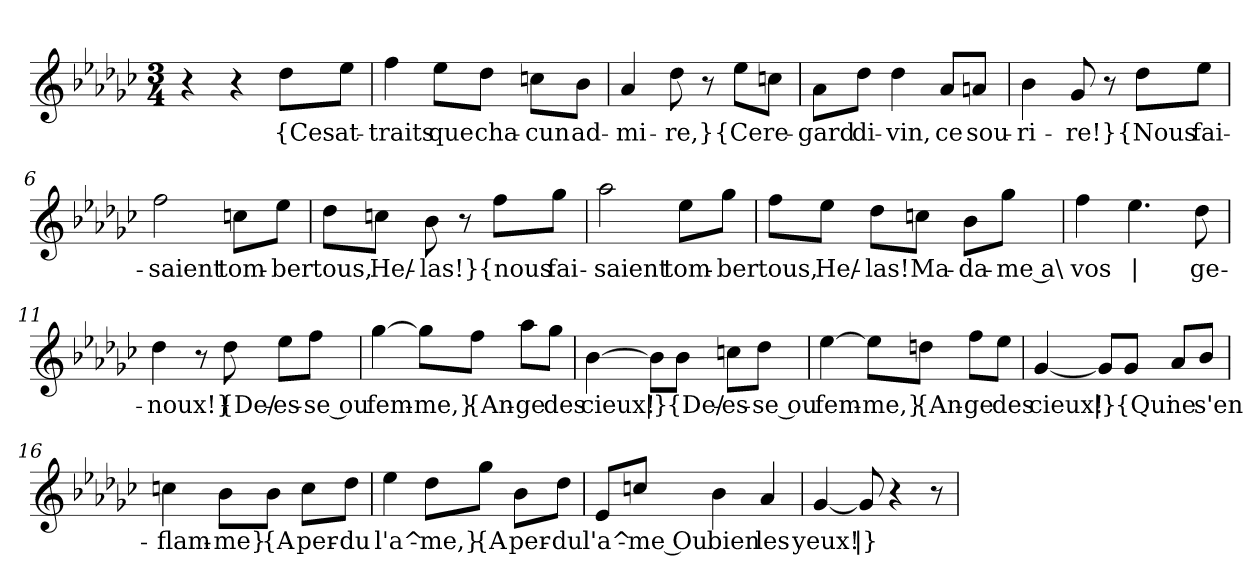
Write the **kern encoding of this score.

**kern	**text
*part1	*part1
*staff1	*staff1
*clefG2	*
*k[b-e-a-d-g-c-]	*
*M3/4	*
=1	=1
4r	.
4r	.
!	!LO:LY:b
8dd-\L	{Ces
!	!LO:LY:b
8ee-\J	at-
=2	=2
!	!LO:LY:b
4ff\	-traits
!	!LO:LY:b
8ee-\L	que
!	!LO:LY:b
8dd-\J	cha-
!	!LO:LY:b
8ccn\L	-cun
!	!LO:LY:b
8b-\J	ad-
=3	=3
!	!LO:LY:b
4a-/	-mi-
!	!LO:LY:b
8dd-\	-re,}
8r	.
!	!LO:LY:b
8ee-\L	{Ce
!	!LO:LY:b
8ccn\J	re-
=4	=4
!	!LO:LY:b
8a-\L	-gard
!	!LO:LY:b
8dd-\J	di-
!	!LO:LY:b
4dd-\	-vin,
!	!LO:LY:b
8a-/L	ce
!	!LO:LY:b
8an/J	sou-
!!LO:LB:g=z
=5	=5
!	!LO:LY:b
4b-\	-ri-
!	!LO:LY:b
8g-/	-re!}
8r	.
!	!LO:LY:b
8dd-\L	{Nous
!	!LO:LY:b
8ee-\J	fai-
=6	=6
!	!LO:LY:b
2ff\	-saient
!	!LO:LY:b
8ccn\L	tom-
!	!LO:LY:b
8ee-\J	-ber
=7	=7
!	!LO:LY:b
8dd-\L	tous,
!	!LO:LY:b
8ccn\J	He/-
!	!LO:LY:b
8b-\	-las!}
8r	.
!	!LO:LY:b
8ff\L	{nous
!	!LO:LY:b
8gg-\J	fai-
=8	=8
!	!LO:LY:b
2aa-\	-saient
!	!LO:LY:b
8ee-\L	tom-
!	!LO:LY:b
8gg-\J	-ber
!!LO:LB:g=z
=9	=9
!	!LO:LY:b
8ff\L	tous,
!	!LO:LY:b
8ee-\J	He/-
!	!LO:LY:b
8dd-\L	-las!
!	!LO:LY:b
8ccn\J	Ma-
!	!LO:LY:b
8b-\L	-da-
!	!LO:LY:b
8gg-\J	-me a\
=10	=10
!	!LO:LY:b
4ff\	vos
!	!LO:LY:b
4.ee-\	|
!	!LO:LY:b
8dd-\	ge-
=11	=11
!	!LO:LY:b
4dd-\	-noux!}
8r	.
!	!LO:LY:b
8dd-\	{De/-
!	!LO:LY:b
8ee-\L	-es-
!	!LO:LY:b
8ff\J	-se ou
=12	=12
!	!LO:LY:b
[4gg-\	fem-
!	!LO:LY:b
8gg-\L]	-me,}
!	!LO:LY:b
8ff\J	{An-
!	!LO:LY:b
8aa-\L	-ge
!	!LO:LY:b
8gg-\J	des
!!LO:LB:g=z
=13	=13
!	!LO:LY:b
[4b-\	cieux!
!	!LO:LY:b
8b-\L]	|}
!	!LO:LY:b
8b-\J	{De/-
!	!LO:LY:b
8ccn\L	-es-
!	!LO:LY:b
8dd-\J	-se ou
=14	=14
!	!LO:LY:b
[4ee-\	fem-
!	!LO:LY:b
8ee-\L]	-me,}
!	!LO:LY:b
8ddn\J	{An-
!	!LO:LY:b
8ff\L	-ge
!	!LO:LY:b
8ee-\J	des
=15	=15
!	!LO:LY:b
[4g-/	cieux!
!	!LO:LY:b
8g-/L]	|}
!	!LO:LY:b
8g-/J	{Qui
!	!LO:LY:b
8a-/L	ne
!	!LO:LY:b
8b-/J	s'en-
=16	=16
!	!LO:LY:b
4ccn\	-flam-
!	!LO:LY:b
8b-\L	-me}
!	!LO:LY:b
8b-\J	{A
!	!LO:LY:b
8cc\L	per-
!	!LO:LY:b
8dd-\J	-du
!!LO:LB:g=z
=17	=17
!	!LO:LY:b
4ee-\	l'a^-
!	!LO:LY:b
8dd-\L	-me,}
!	!LO:LY:b
8gg-\J	{A
!	!LO:LY:b
8b-\L	per-
!	!LO:LY:b
8dd-\J	-du
=18	=18
!	!LO:LY:b
8e-/L	l'a^-
!	!LO:LY:b
8ccn/J	-me Ou
!	!LO:LY:b
4b-\	bien
!	!LO:LY:b
4a-/	les
=19	=19
!	!LO:LY:b
[4g-/	yeux!
!	!LO:LY:b
8g-/]	|}
4r	.
8r	.
=	=
*-	*-
